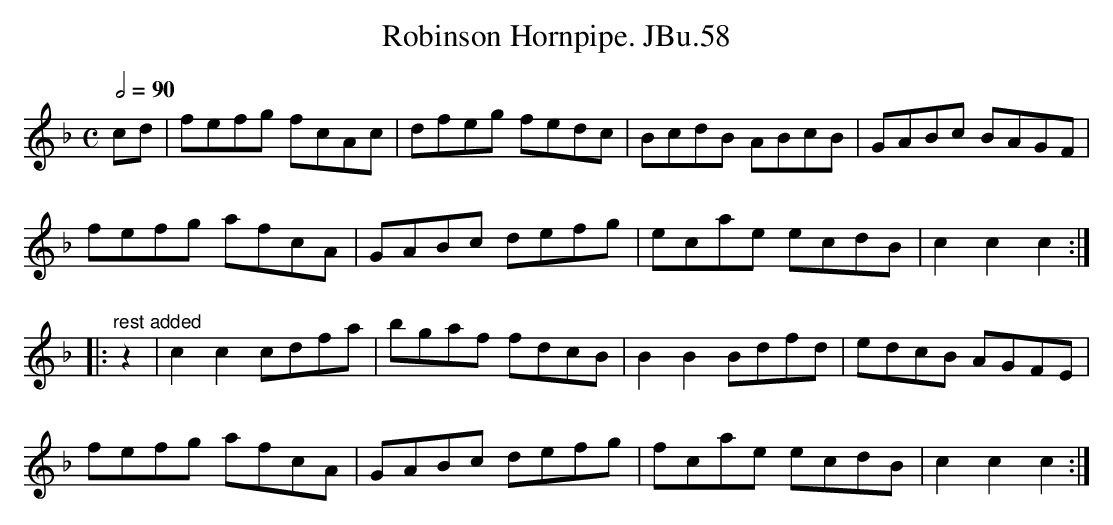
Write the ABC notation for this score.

X:1
T:Robinson Hornpipe. JBu.58
M:C
L:1/8
Q:1/2=90
K:F
cd|fefg fcAc|dfeg fedc|BcdB ABcB|GABc BAGF|
fefg afcA|GABc defg|ecae ecdB|c2c2c2:|
|:"^rest added"z2|c2c2 cdfa|bgaf fdcB|B2B2Bdfd|edcB AGFE|
fefg afcA|GABc defg|fcae ecdB|c2c2c2:|
